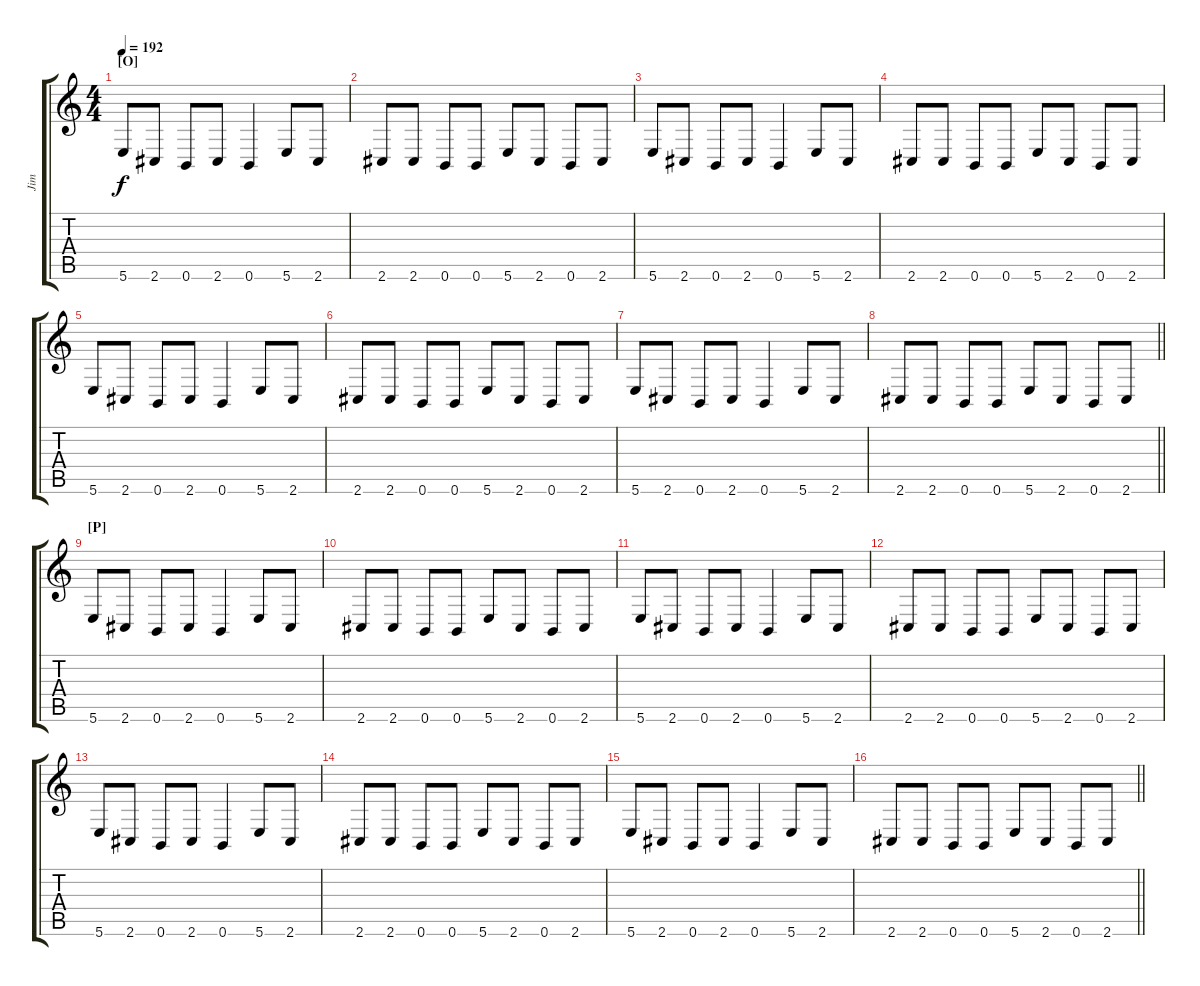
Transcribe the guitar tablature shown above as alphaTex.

\track ("Jim" "Jim") {instrument distortionguitar}
\staff {score tabs}
\tuning (Db4 Ab3 E3 B2 Gb2 B1) {hide}
\ts (4 4)
\section ("" "[O]")
\tempo 192
\clef g2
\ks c
5.6.8{dy f} 2.6.8 0.6.8 2.6.8 0.6.4 5.6.8 2.6.8 |
2.6.8 2.6.8 0.6.8 0.6.8 5.6.8 2.6.8 0.6.8 2.6.8 |
5.6.8 2.6.8 0.6.8 2.6.8 0.6.4 5.6.8 2.6.8 |
2.6.8 2.6.8 0.6.8 0.6.8 5.6.8 2.6.8 0.6.8 2.6.8 |
5.6.8 2.6.8 0.6.8 2.6.8 0.6.4 5.6.8 2.6.8 |
2.6.8 2.6.8 0.6.8 0.6.8 5.6.8 2.6.8 0.6.8 2.6.8 |
5.6.8 2.6.8 0.6.8 2.6.8 0.6.4 5.6.8 2.6.8 |
\barLineRight lightlight
2.6.8 2.6.8 0.6.8 0.6.8 5.6.8 2.6.8 0.6.8 2.6.8 |
\section ("" "[P]")
5.6.8 2.6.8 0.6.8 2.6.8 0.6.4 5.6.8 2.6.8 |
2.6.8 2.6.8 0.6.8 0.6.8 5.6.8 2.6.8 0.6.8 2.6.8 |
5.6.8 2.6.8 0.6.8 2.6.8 0.6.4 5.6.8 2.6.8 |
2.6.8 2.6.8 0.6.8 0.6.8 5.6.8 2.6.8 0.6.8 2.6.8 |
5.6.8 2.6.8 0.6.8 2.6.8 0.6.4 5.6.8 2.6.8 |
2.6.8 2.6.8 0.6.8 0.6.8 5.6.8 2.6.8 0.6.8 2.6.8 |
5.6.8 2.6.8 0.6.8 2.6.8 0.6.4 5.6.8 2.6.8 |
\barLineRight lightlight
2.6.8 2.6.8 0.6.8 0.6.8 5.6.8 2.6.8 0.6.8 2.6.8
